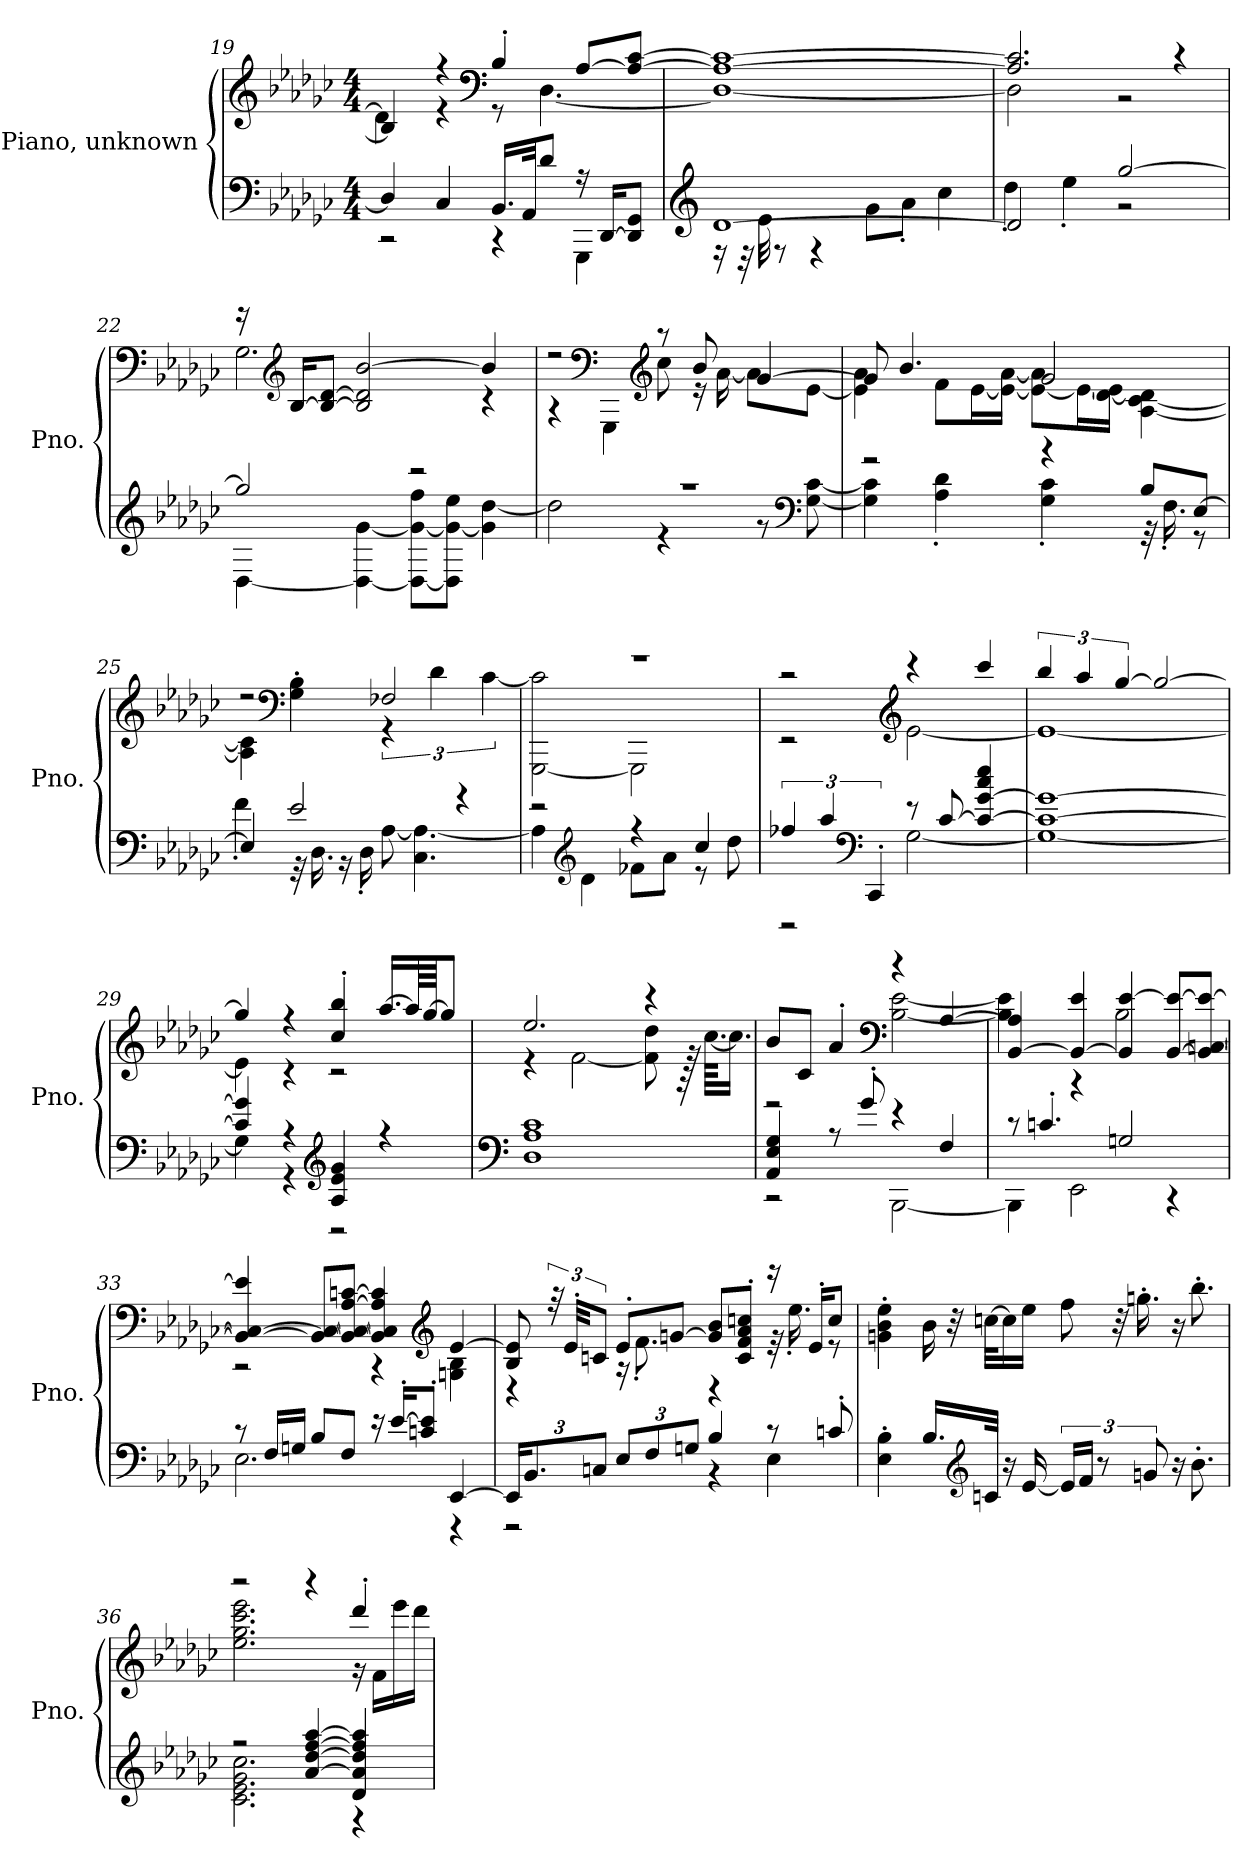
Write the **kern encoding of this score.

**kern	**kern
*part1	*part1
*staff2	*staff1
*I"Piano, unknown	*
*I'Pno.	*
*clefF4	*clefG2
*k[b-e-a-d-g-c-]	*k[b-e-a-d-g-c-]
*M4/4	*M4/4
=19	=19
*^	*^
4D-/]	2r	4B-/]	4d-\]
4C-/	.	4r	4r
*	*	*clefF4	*
16.BB-/LL	4r	4B-'/	8r
32AA-/JK	.	.	.
8d-/J	.	.	[4.D-\
16r	4GGG-\	[8A-/L	.
[16DD-/KL	.	.	.
8DD-/] 8GG-/J	.	8A-/_ [8c-/J	.
!!LO:LB:g=z	!!
=20	=20	=20	=20
*clefG2	*	*	*
[1d-	16r	1A-_ 1c-_	1D-_
.	32r	.	.
.	32e-\	.	.
.	8r	.	.
.	4r	.	.
.	8g-\L	.	.
.	8a-'\J	.	.
.	4cc-\	.	.
=21	=21	=21	=21
2d-/]	4dd-'\	2.A-/] 2.c-/]	2D-\]
.	4ee-'\	.	.
[2gg-/	2r	.	2r
.	.	4r	.
=22	=22	=22	=22
2gg-/]	[4D-\	16r	2.G-\
*	*	*clefG2	*
.	.	[16B-/KL	.
.	.	8B-/_ [8d-/J	.
.	4D-\_ [4g-\	2B-/] 2d-/] [2b-/	.
2r	8D-\_ 8g-\_ 8ff\L	.	.
.	8D-\] 8g-\_ 8ee-\J	.	.
.	4g-\] [4dd-\	4b-/]	4r
=23	=23	=23	=23
1r	2dd-\]	2r	4r
*	*	*clefF4	*
.	.	.	4GGG-\
*	*	*clefG2	*
.	4r	8r	8cc-\
.	.	8b-/	16r
.	.	.	[16a-\
.	8r	[4g-/	8a-\L]
*clefF4	*	*	*
.	[8G-\ [8c-\	.	[8e-\J
!!LO:LB:g=z	!!
=24	=24	=24	=24
2r	4G-\] 4c-\]	8g-/]	4e-\] 4a-\
.	.	4.b-/	.
.	4A-\' 4d-\'	.	8f\L
.	.	.	[16e-\L
.	.	.	16e-\_ [16a-\JJ
4r	4G-\' 4c-\'	2g-/	8e-\_ 8a-\]L
.	.	.	16e-\L_
.	.	.	[16d-\ 16e-\]JJ
8B-/L	32r	.	[4A-\ [4c-\ 4d-\]
.	16.F'\	.	.
[8E-/J	8r	.	.
=25	=25	=25	=25
4E-/]	4f'\	2r	4A-\] 4c-\]
*	*	*clefF4	*
2e-/	32r	.	4G-\' 4B-\'
.	16.D-\	.	.
.	16r	.	.
.	16D-'\	.	.
.	[8A-\	2F-X/	6r
.	4.C-\ 4.A-\_	.	.
.	.	.	6d-\
4r	.	.	.
.	.	.	[6c-\
=26	=26	=26	=26
2r	4A-\]	1r	[2GGG-\ 2c-\]
*clefG2	*	*	*
.	4d-\	.	.
4r	8f-X\L	.	2GGG-\]
.	8a-'\J	.	.
4cc-/	8r	.	.
.	8dd-\	.	.
!!LO:PB:g=z	!!
=27	=27	=27	=27
6ff-X/	2r	2r	2r
6aa-/	.	.	.
*clefF4	*	*	*
6CC-'/	.	.	.
*	*	*clefG2	*
8r	[2G-\	4r	[2e-\
[8c-/	.	.	.
4c-/_ [4g-/ 4cc-/ 4ee-/	.	4ccc-/	.
=28	=28	=28	=28
1c-_ 1g-_	1G-_	6bb-/	1e-_
.	.	6aa-/	.
.	.	[6gg-/	.
.	.	2gg-/_	.
=29	=29	=29	=29
4c-/] 4g-/]	4G-\]	4gg-/]	4e-\]
4r	4r	4r	4r
*clefG2	*	*	*
4A-/ 4e-/ 4g-/	2r	4cc-/' 4bb-/'	2r
4r	.	[16.aa-/LL	.
.	.	64aa-/LL]	.
.	.	[64gg-/JJJ	.
.	.	8gg-/J]	.
*v	*v	*	*
=30	=30	=30
*clefF4	*	*
1D- 1A- 1c-	2.ee-/	4r
.	.	[2f\
.	4r	8f\] 8dd-\
.	.	128r
.	.	[64.cc-\KKLL
.	.	16.cc-\JJ]
!!LO:LB:g=z	!!
=31	=31	=31
*^	*	*
4AA-/ 4E-/ 4G-/	2r	8b-/L	2r
.	.	8c-/J	.
8r	.	4a-'/	.
8g-'/	.	.	.
*	*	*clefF4	*
4r	[2BBB-\	4r	[2B-\ [2e-\
4F/	.	[4A-/	.
=32	=32	=32	=32
8r	4BBB-\]	[4BB-/ 4A-/]	4B-\] 4e-\]
4.cn'/	.	.	.
.	2EE-\	4BB-/_ 4e-/	4r
2Gn/	.	4BB-/] [4e-/	2B-\
.	4r	[8BB-/ 8e-/_L	.
.	.	8BB-/_ [8Cn/ 8e-/_J	.
=33	=33	=33	=33
8r	2.E-\	4BB-/_ 4C/_ 4e-/]	2r
16F/LL	.	.	.
16Gn/JJ	.	.	.
8B-/L	.	8BB-/_ 8C/_L	.
8F/J	.	8BB-/_ 8C/_ [8A-/ [8cn/J	.
16r	.	4BB-/] 4C/] 4A-/] 4c/]	4r
[16e-'/KL	.	.	.
8cn/' 8e-/]'J	.	.	.
*	*	*clefG2	*
[4EE-/	4r	[4e-/	4Gn\ 4B-\
!!LO:LB:g=z	!!
=34	=34	=34	=34
*Xbrackettup	*	*	*
24EE-/KL]	2r	8B-/ 8e-/]	4r
12.BB-/	.	.	.
.	.	48r	.
.	.	48e-'/KKL	.
12Cn/J	.	12cn/J	.
12E-/L	.	8e-'/L	16r
.	.	.	8.f'\
12F/	.	.	.
.	.	[8gn/J	.
12Gn/J	.	.	.
4B-/	4r	8g/] 8b-/L	4r
.	.	8c/' 8f/' 8a-/' 8ccn/'J	.
8r	4E-\	16r	32r
.	.	.	16.ee-'\
.	.	16e-'/KL	.
8cn'/	.	8cc/J	8r
*v	*v	*	*
*	*v	*v
=35	=35
4E-\' 4B-\'	4gn\' 4b-\' 4ee-\'
16.B-/LL	16b-\
.	32r
*clefG2	*
32cn/JJk	[32ccn\KLL
16r	16cc\]
[16e-/	16ee-\JJ
*brackettup	*
24e-/LL]	8ff\
24f/JJ	.
12r	.
.	32r
.	16.ggn'\
12gn/	.
16r	16r
8.b-'\	8.bb-'\
!!LO:LB:g=z
=36	=36
*^	*^
2r	2.c-\ 2.e-\ 2.g-\ 2.cc-\	2r	2.ee-\ 2.gg-\ 2.ccc-\ 2.eee-\
[4a-/ [4dd-/ [4ff/ [4aa-/	.	4r	.
4d-/ 4a-/] 4dd-/] 4ff/] 4aa-/]	4r	4ddd-'/	16r
.	.	.	16f\LL
.	.	.	16eee-\
.	.	.	16ddd-\JJ
*v	*v	*	*
*	*v	*v
=	=
*-	*-
